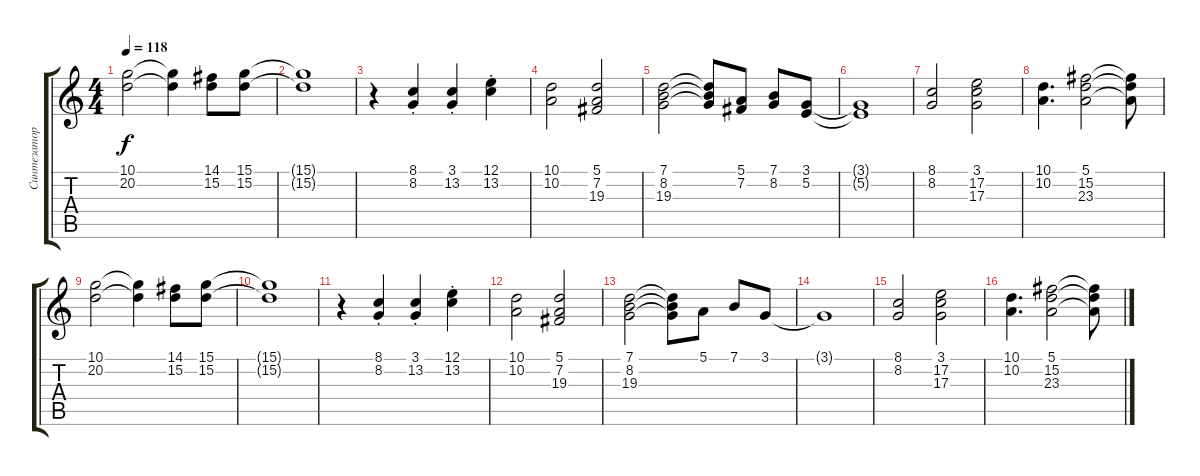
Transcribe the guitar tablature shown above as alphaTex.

\track ("Синтезатор " "Синтезатор") {instrument stringensemble1}
\staff {score tabs}
\tuning (E4 B3 G3 D3 A2 E2) {hide}
\ts (4 4)
\tempo 118
\clef g2
\ks c
(10.1 20.2).2{dy f} (10.1{t} 20.2{t}).4 (14.1 15.2).8 (15.1 15.2).8 |
(15.1{t} 15.2{t}).1 |
r.4 (8.1{st} 8.2{st}).4 (3.1{st} 13.2{st}).4 (12.1{st} 13.2{st}).4 |
(10.1 10.2).2 (5.1 7.2 19.3).2 |
(7.1 8.2 19.3).2 (7.1{t} 8.2{t} 19.3{t}).8 (5.1 7.2).8 (7.1 8.2).8 (3.1 5.2).8 |
(3.1{t} 5.2{t}).1 |
(8.1 8.2).2 (3.1 17.2 17.3).2 |
(10.1 10.2).4{d} (5.1 15.2 23.3).2 (5.1{t} 15.2{t} 23.3{t}).8 |
(10.1 20.2).2 (10.1{t} 20.2{t}).4 (14.1 15.2).8 (15.1 15.2).8 |
(15.1{t} 15.2{t}).1 |
r.4 (8.1{st} 8.2{st}).4 (3.1{st} 13.2{st}).4 (12.1{st} 13.2{st}).4 |
(10.1 10.2).2 (5.1 7.2 19.3).2 |
(7.1 8.2 19.3).2 (7.1{t} 8.2{t} 19.3{t}).8 5.1.8 7.1.8 3.1.8 |
3.1{t}.1 |
(8.1 8.2).2 (3.1 17.2 17.3).2 |
(10.1 10.2).4{d} (5.1 15.2 23.3).2 (5.1{t} 15.2{t} 23.3{t}).8
